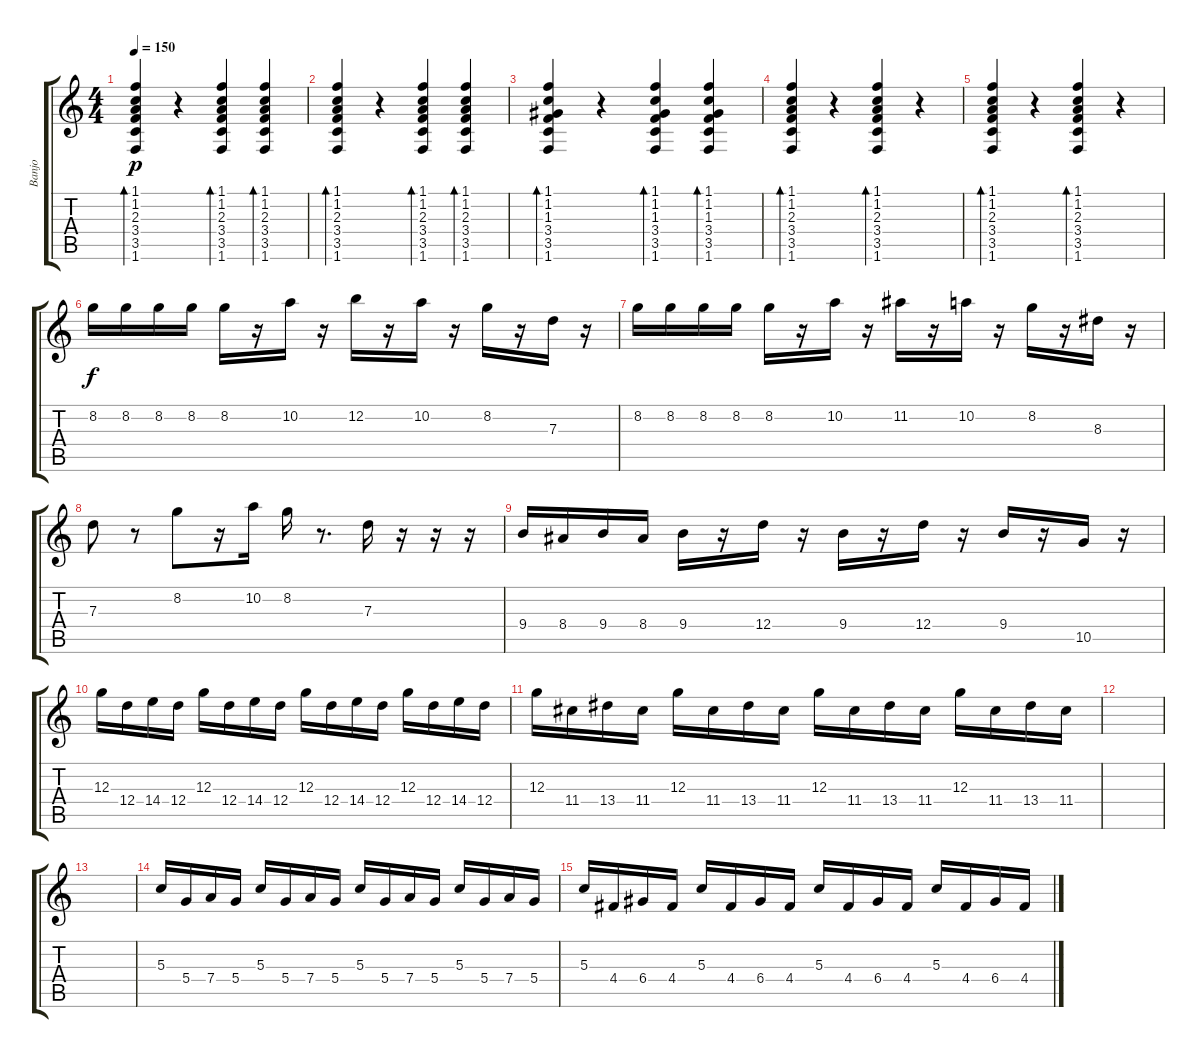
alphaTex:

\track ("Banjo" "Banjo") {instrument banjo}
\staff {score tabs}
\tuning (E4 B3 G3 D3 A2 E2) {hide}
\displaytranspose 12
\ts (4 4)
\tempo 150
\clef g2
\ks c
(1.1 1.2 2.3 3.4 3.5 1.6).4{bd 120 dy p} r.4 (1.1 1.2 2.3 3.4 3.5 1.6).4{bd 120} (1.1 1.2 2.3 3.4 3.5 1.6).4{bd 120} |
(1.1 1.2 2.3 3.4 3.5 1.6).4{bd 120} r.4 (1.1 1.2 2.3 3.4 3.5 1.6).4{bd 120} (1.1 1.2 2.3 3.4 3.5 1.6).4{bd 120} |
(1.1 1.2 1.3 3.4 3.5 1.6).4{bd 120} r.4 (1.1 1.2 1.3 3.4 3.5 1.6).4{bd 120} (1.1 1.2 1.3 3.4 3.5 1.6).4{bd 120} |
(1.1 1.2 2.3 3.4 3.5 1.6).4{bd 120} r.4 (1.1 1.2 2.3 3.4 3.5 1.6).4{bd 120} r.4 |
(1.1 1.2 2.3 3.4 3.5 1.6).4{bd 120} r.4 (1.1 1.2 2.3 3.4 3.5 1.6).4{bd 120} r.4 |
8.2.16{dy f} 8.2.16 8.2.16 8.2.16 8.2.16 r.16 10.2.16 r.16 12.2.16 r.16 10.2.16 r.16 8.2.16 r.16 7.3.16 r.16 |
8.2.16 8.2.16 8.2.16 8.2.16 8.2.16 r.16 10.2.16 r.16 11.2.16 r.16 10.2.16 r.16 8.2.16 r.16 8.3.16 r.16 |
7.3.8 r.8 8.2.8 r.16 10.2.16 8.2.16 r.8{d} 7.3.16 r.16 r.16 r.16 |
9.4.16 8.4.16 9.4.16 8.4.16 9.4.16 r.16 12.4.16 r.16 9.4.16 r.16 12.4.16 r.16 9.4.16 r.16 10.5.16 r.16 |
12.3.16 12.4.16 14.4.16 12.4.16 12.3.16 12.4.16 14.4.16 12.4.16 12.3.16 12.4.16 14.4.16 12.4.16 12.3.16 12.4.16 14.4.16 12.4.16 |
12.3.16 11.4.16 13.4.16 11.4.16 12.3.16 11.4.16 13.4.16 11.4.16 12.3.16 11.4.16 13.4.16 11.4.16 12.3.16 11.4.16 13.4.16 11.4.16 |
|
|
5.3.16 5.4.16 7.4.16 5.4.16 5.3.16 5.4.16 7.4.16 5.4.16 5.3.16 5.4.16 7.4.16 5.4.16 5.3.16 5.4.16 7.4.16 5.4.16 |
5.3.16 4.4.16 6.4.16 4.4.16 5.3.16 4.4.16 6.4.16 4.4.16 5.3.16 4.4.16 6.4.16 4.4.16 5.3.16 4.4.16 6.4.16 4.4.16
